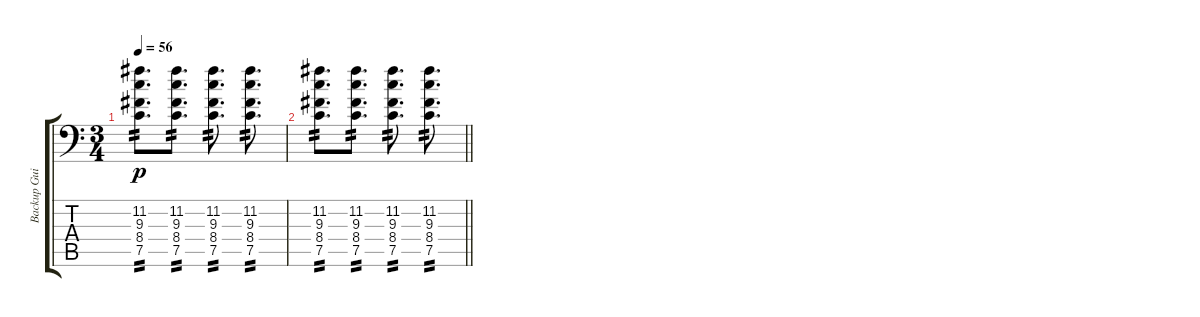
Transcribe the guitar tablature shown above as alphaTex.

\track ("Backup Guitar" "Backup Gui") {instrument distortionguitar}
\staff {score tabs}
\tuning (C4 G3 Eb3 Bb2 F2 Bb1) {hide}
\ts (3 4)
\tempo 56
\clef f4
\ks c
(11.2 9.3 8.4 7.5).8{d tp 2 dy p} (11.2 9.3 8.4 7.5).8{d tp 2} (11.2 9.3 8.4 7.5).8{d tp 2} (11.2 9.3 8.4 7.5).8{d tp 2} |
\barLineRight lightlight
(11.2 9.3 8.4 7.5).8{d tp 2} (11.2 9.3 8.4 7.5).8{d tp 2} (11.2 9.3 8.4 7.5).8{d tp 2} (11.2 9.3 8.4 7.5).8{d tp 2}
